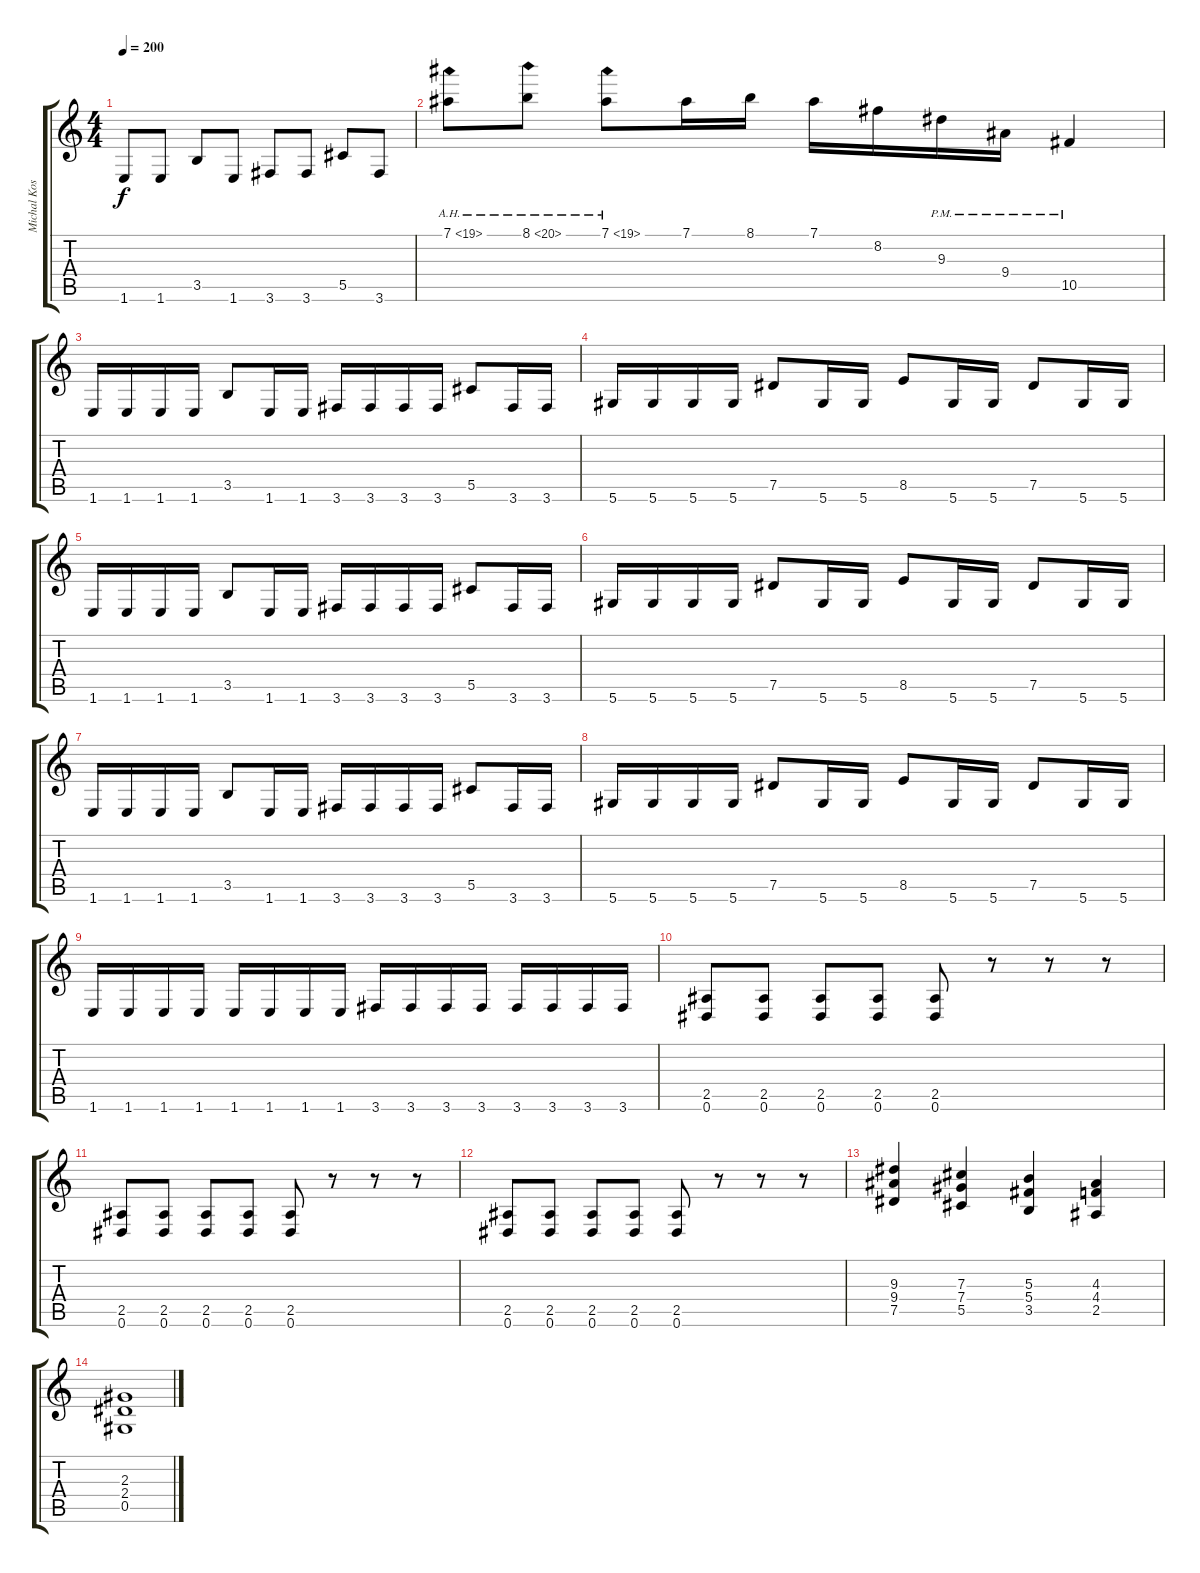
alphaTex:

\track ("Michal Kostrzynski" "Michal Kos") {instrument distortionguitar}
\staff {score tabs}
\tuning (Eb4 Bb3 Gb3 Db3 Ab2 Eb2) {hide}
\ts (4 4)
\tempo 200
\clef g2
\ks c
1.6.8{dy f} 1.6.8 3.5.8 1.6.8 3.6.8 3.6.8 5.5.8 3.6.8 |
7.1{ah 12}.8 8.1{ah 12}.8 7.1{ah 12}.8 7.1.16 8.1.16 7.1.16 8.2.16 9.3{pm}.16 9.4{pm}.16 10.5{pm}.4 |
1.6.16 1.6.16 1.6.16 1.6.16 3.5.8 1.6.16 1.6.16 3.6.16 3.6.16 3.6.16 3.6.16 5.5.8 3.6.16 3.6.16 |
5.6.16 5.6.16 5.6.16 5.6.16 7.5.8 5.6.16 5.6.16 8.5.8 5.6.16 5.6.16 7.5.8 5.6.16 5.6.16 |
1.6.16 1.6.16 1.6.16 1.6.16 3.5.8 1.6.16 1.6.16 3.6.16 3.6.16 3.6.16 3.6.16 5.5.8 3.6.16 3.6.16 |
5.6.16 5.6.16 5.6.16 5.6.16 7.5.8 5.6.16 5.6.16 8.5.8 5.6.16 5.6.16 7.5.8 5.6.16 5.6.16 |
1.6.16 1.6.16 1.6.16 1.6.16 3.5.8 1.6.16 1.6.16 3.6.16 3.6.16 3.6.16 3.6.16 5.5.8 3.6.16 3.6.16 |
5.6.16 5.6.16 5.6.16 5.6.16 7.5.8 5.6.16 5.6.16 8.5.8 5.6.16 5.6.16 7.5.8 5.6.16 5.6.16 |
1.6.16 1.6.16 1.6.16 1.6.16 1.6.16 1.6.16 1.6.16 1.6.16 3.6.16 3.6.16 3.6.16 3.6.16 3.6.16 3.6.16 3.6.16 3.6.16 |
(2.5 0.6).8 (2.5 0.6).8 (2.5 0.6).8 (2.5 0.6).8 (2.5 0.6).8 r.8 r.8 r.8 |
(2.5 0.6).8 (2.5 0.6).8 (2.5 0.6).8 (2.5 0.6).8 (2.5 0.6).8 r.8 r.8 r.8 |
(2.5 0.6).8 (2.5 0.6).8 (2.5 0.6).8 (2.5 0.6).8 (2.5 0.6).8 r.8 r.8 r.8 |
(9.3 9.4 7.5).4 (7.3 7.4 5.5).4 (5.3 5.4 3.5).4 (4.3 4.4 2.5).4 |
(2.3 2.4 0.5).1
